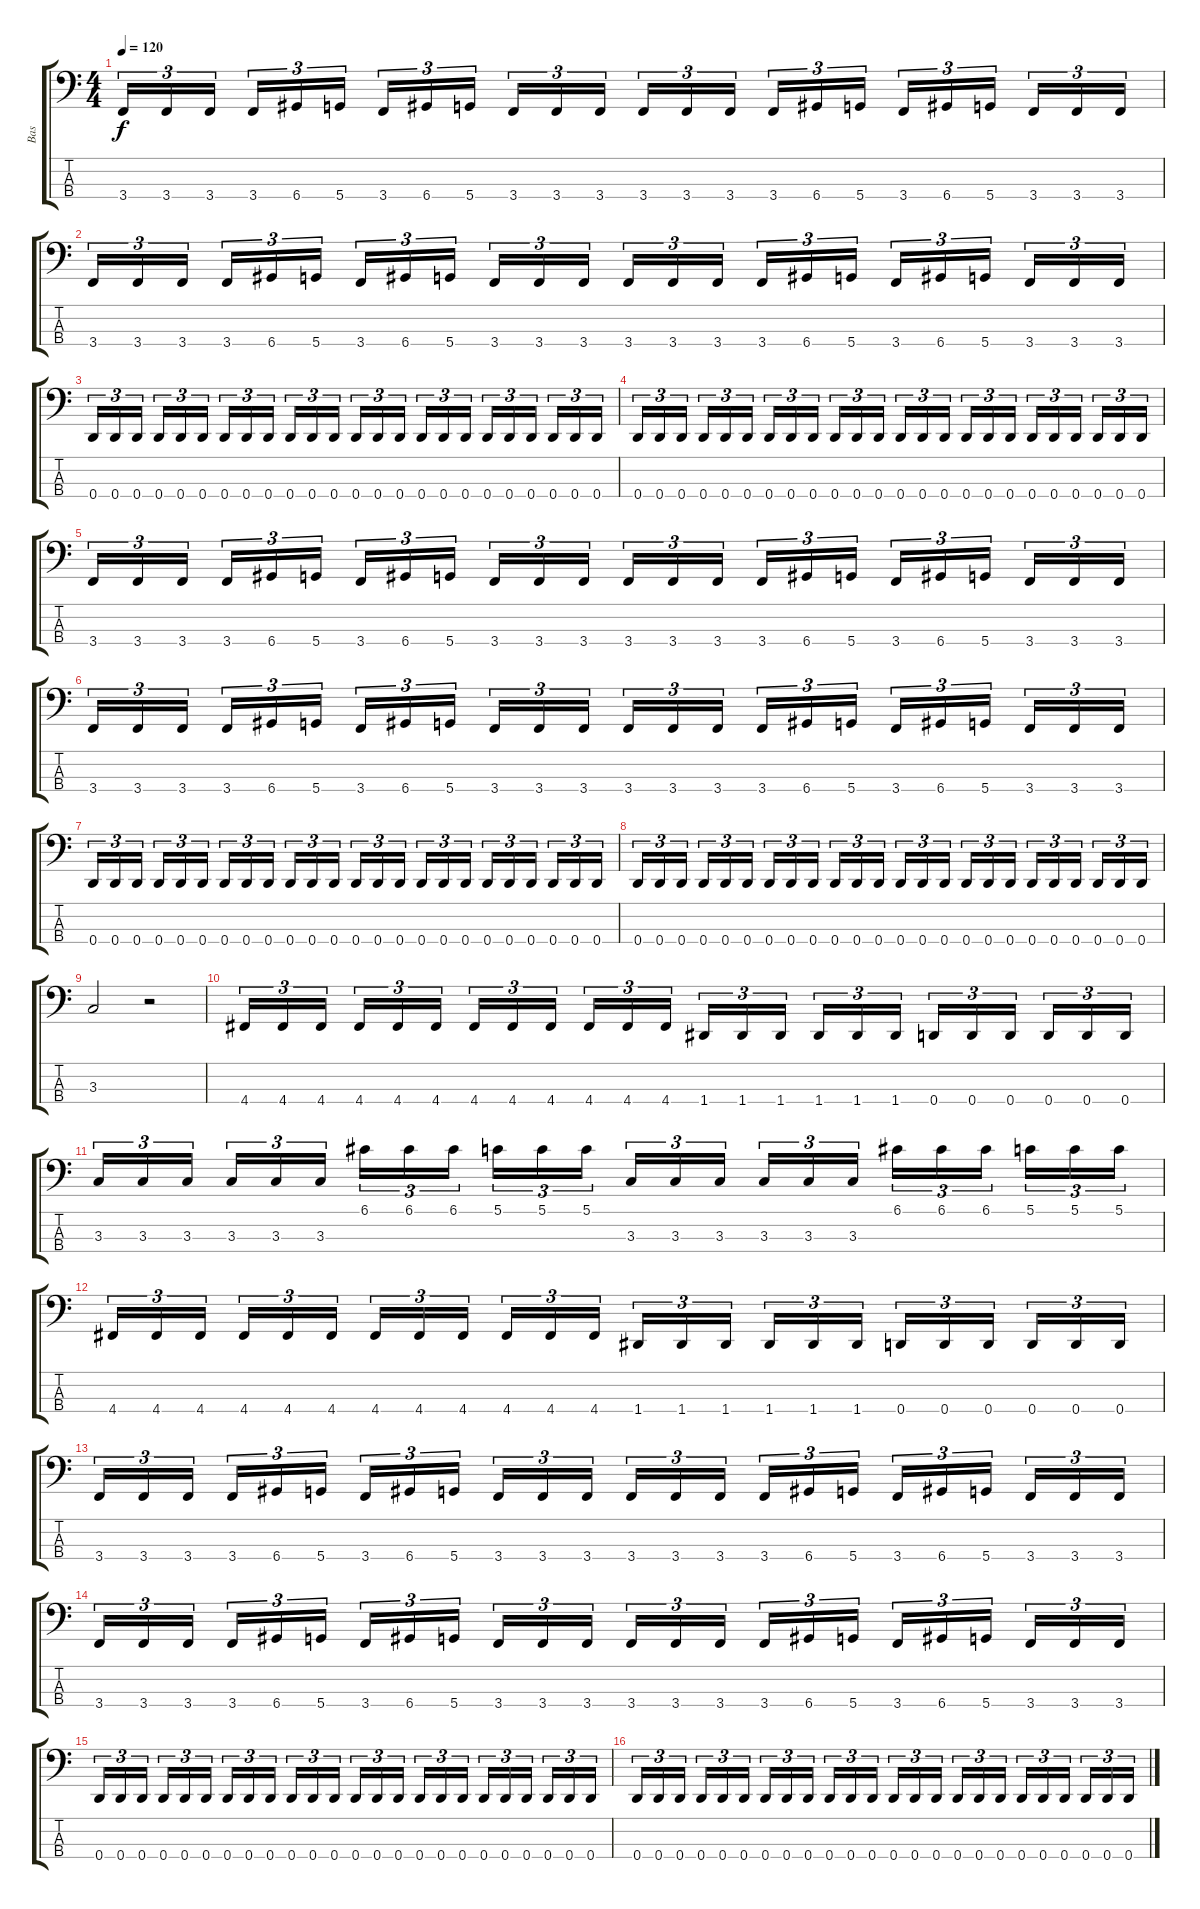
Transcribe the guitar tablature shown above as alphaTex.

\track ("Bas" "Bas") {instrument electricbasspick}
\staff {score tabs}
\tuning (G2 D2 A1 D1) {hide}
\ts (4 4)
\tempo 120
\clef f4
\ks c
3.4.16{tu (3 2) dy f} 3.4.16{tu (3 2)} 3.4.16{tu (3 2)} 3.4.16{tu (3 2)} 6.4.16{tu (3 2)} 5.4.16{tu (3 2)} 3.4.16{tu (3 2)} 6.4.16{tu (3 2)} 5.4.16{tu (3 2)} 3.4.16{tu (3 2)} 3.4.16{tu (3 2)} 3.4.16{tu (3 2)} 3.4.16{tu (3 2)} 3.4.16{tu (3 2)} 3.4.16{tu (3 2)} 3.4.16{tu (3 2)} 6.4.16{tu (3 2)} 5.4.16{tu (3 2)} 3.4.16{tu (3 2)} 6.4.16{tu (3 2)} 5.4.16{tu (3 2)} 3.4.16{tu (3 2)} 3.4.16{tu (3 2)} 3.4.16{tu (3 2)} |
3.4.16{tu (3 2)} 3.4.16{tu (3 2)} 3.4.16{tu (3 2)} 3.4.16{tu (3 2)} 6.4.16{tu (3 2)} 5.4.16{tu (3 2)} 3.4.16{tu (3 2)} 6.4.16{tu (3 2)} 5.4.16{tu (3 2)} 3.4.16{tu (3 2)} 3.4.16{tu (3 2)} 3.4.16{tu (3 2)} 3.4.16{tu (3 2)} 3.4.16{tu (3 2)} 3.4.16{tu (3 2)} 3.4.16{tu (3 2)} 6.4.16{tu (3 2)} 5.4.16{tu (3 2)} 3.4.16{tu (3 2)} 6.4.16{tu (3 2)} 5.4.16{tu (3 2)} 3.4.16{tu (3 2)} 3.4.16{tu (3 2)} 3.4.16{tu (3 2)} |
0.4.16{tu (3 2)} 0.4.16{tu (3 2)} 0.4.16{tu (3 2)} 0.4.16{tu (3 2)} 0.4.16{tu (3 2)} 0.4.16{tu (3 2)} 0.4.16{tu (3 2)} 0.4.16{tu (3 2)} 0.4.16{tu (3 2)} 0.4.16{tu (3 2)} 0.4.16{tu (3 2)} 0.4.16{tu (3 2)} 0.4.16{tu (3 2)} 0.4.16{tu (3 2)} 0.4.16{tu (3 2)} 0.4.16{tu (3 2)} 0.4.16{tu (3 2)} 0.4.16{tu (3 2)} 0.4.16{tu (3 2)} 0.4.16{tu (3 2)} 0.4.16{tu (3 2)} 0.4.16{tu (3 2)} 0.4.16{tu (3 2)} 0.4.16{tu (3 2)} |
0.4.16{tu (3 2)} 0.4.16{tu (3 2)} 0.4.16{tu (3 2)} 0.4.16{tu (3 2)} 0.4.16{tu (3 2)} 0.4.16{tu (3 2)} 0.4.16{tu (3 2)} 0.4.16{tu (3 2)} 0.4.16{tu (3 2)} 0.4.16{tu (3 2)} 0.4.16{tu (3 2)} 0.4.16{tu (3 2)} 0.4.16{tu (3 2)} 0.4.16{tu (3 2)} 0.4.16{tu (3 2)} 0.4.16{tu (3 2)} 0.4.16{tu (3 2)} 0.4.16{tu (3 2)} 0.4.16{tu (3 2)} 0.4.16{tu (3 2)} 0.4.16{tu (3 2)} 0.4.16{tu (3 2)} 0.4.16{tu (3 2)} 0.4.16{tu (3 2)} |
3.4.16{tu (3 2)} 3.4.16{tu (3 2)} 3.4.16{tu (3 2)} 3.4.16{tu (3 2)} 6.4.16{tu (3 2)} 5.4.16{tu (3 2)} 3.4.16{tu (3 2)} 6.4.16{tu (3 2)} 5.4.16{tu (3 2)} 3.4.16{tu (3 2)} 3.4.16{tu (3 2)} 3.4.16{tu (3 2)} 3.4.16{tu (3 2)} 3.4.16{tu (3 2)} 3.4.16{tu (3 2)} 3.4.16{tu (3 2)} 6.4.16{tu (3 2)} 5.4.16{tu (3 2)} 3.4.16{tu (3 2)} 6.4.16{tu (3 2)} 5.4.16{tu (3 2)} 3.4.16{tu (3 2)} 3.4.16{tu (3 2)} 3.4.16{tu (3 2)} |
3.4.16{tu (3 2)} 3.4.16{tu (3 2)} 3.4.16{tu (3 2)} 3.4.16{tu (3 2)} 6.4.16{tu (3 2)} 5.4.16{tu (3 2)} 3.4.16{tu (3 2)} 6.4.16{tu (3 2)} 5.4.16{tu (3 2)} 3.4.16{tu (3 2)} 3.4.16{tu (3 2)} 3.4.16{tu (3 2)} 3.4.16{tu (3 2)} 3.4.16{tu (3 2)} 3.4.16{tu (3 2)} 3.4.16{tu (3 2)} 6.4.16{tu (3 2)} 5.4.16{tu (3 2)} 3.4.16{tu (3 2)} 6.4.16{tu (3 2)} 5.4.16{tu (3 2)} 3.4.16{tu (3 2)} 3.4.16{tu (3 2)} 3.4.16{tu (3 2)} |
0.4.16{tu (3 2)} 0.4.16{tu (3 2)} 0.4.16{tu (3 2)} 0.4.16{tu (3 2)} 0.4.16{tu (3 2)} 0.4.16{tu (3 2)} 0.4.16{tu (3 2)} 0.4.16{tu (3 2)} 0.4.16{tu (3 2)} 0.4.16{tu (3 2)} 0.4.16{tu (3 2)} 0.4.16{tu (3 2)} 0.4.16{tu (3 2)} 0.4.16{tu (3 2)} 0.4.16{tu (3 2)} 0.4.16{tu (3 2)} 0.4.16{tu (3 2)} 0.4.16{tu (3 2)} 0.4.16{tu (3 2)} 0.4.16{tu (3 2)} 0.4.16{tu (3 2)} 0.4.16{tu (3 2)} 0.4.16{tu (3 2)} 0.4.16{tu (3 2)} |
0.4.16{tu (3 2)} 0.4.16{tu (3 2)} 0.4.16{tu (3 2)} 0.4.16{tu (3 2)} 0.4.16{tu (3 2)} 0.4.16{tu (3 2)} 0.4.16{tu (3 2)} 0.4.16{tu (3 2)} 0.4.16{tu (3 2)} 0.4.16{tu (3 2)} 0.4.16{tu (3 2)} 0.4.16{tu (3 2)} 0.4.16{tu (3 2)} 0.4.16{tu (3 2)} 0.4.16{tu (3 2)} 0.4.16{tu (3 2)} 0.4.16{tu (3 2)} 0.4.16{tu (3 2)} 0.4.16{tu (3 2)} 0.4.16{tu (3 2)} 0.4.16{tu (3 2)} 0.4.16{tu (3 2)} 0.4.16{tu (3 2)} 0.4.16{tu (3 2)} |
3.3.2 r.2 |
4.4.16{tu (3 2)} 4.4.16{tu (3 2)} 4.4.16{tu (3 2)} 4.4.16{tu (3 2)} 4.4.16{tu (3 2)} 4.4.16{tu (3 2)} 4.4.16{tu (3 2)} 4.4.16{tu (3 2)} 4.4.16{tu (3 2)} 4.4.16{tu (3 2)} 4.4.16{tu (3 2)} 4.4.16{tu (3 2)} 1.4.16{tu (3 2)} 1.4.16{tu (3 2)} 1.4.16{tu (3 2)} 1.4.16{tu (3 2)} 1.4.16{tu (3 2)} 1.4.16{tu (3 2)} 0.4.16{tu (3 2)} 0.4.16{tu (3 2)} 0.4.16{tu (3 2)} 0.4.16{tu (3 2)} 0.4.16{tu (3 2)} 0.4.16{tu (3 2)} |
3.3.16{tu (3 2)} 3.3.16{tu (3 2)} 3.3.16{tu (3 2)} 3.3.16{tu (3 2)} 3.3.16{tu (3 2)} 3.3.16{tu (3 2)} 6.1.16{tu (3 2)} 6.1.16{tu (3 2)} 6.1.16{tu (3 2)} 5.1.16{tu (3 2)} 5.1.16{tu (3 2)} 5.1.16{tu (3 2)} 3.3.16{tu (3 2)} 3.3.16{tu (3 2)} 3.3.16{tu (3 2)} 3.3.16{tu (3 2)} 3.3.16{tu (3 2)} 3.3.16{tu (3 2)} 6.1.16{tu (3 2)} 6.1.16{tu (3 2)} 6.1.16{tu (3 2)} 5.1.16{tu (3 2)} 5.1.16{tu (3 2)} 5.1.16{tu (3 2)} |
4.4.16{tu (3 2)} 4.4.16{tu (3 2)} 4.4.16{tu (3 2)} 4.4.16{tu (3 2)} 4.4.16{tu (3 2)} 4.4.16{tu (3 2)} 4.4.16{tu (3 2)} 4.4.16{tu (3 2)} 4.4.16{tu (3 2)} 4.4.16{tu (3 2)} 4.4.16{tu (3 2)} 4.4.16{tu (3 2)} 1.4.16{tu (3 2)} 1.4.16{tu (3 2)} 1.4.16{tu (3 2)} 1.4.16{tu (3 2)} 1.4.16{tu (3 2)} 1.4.16{tu (3 2)} 0.4.16{tu (3 2)} 0.4.16{tu (3 2)} 0.4.16{tu (3 2)} 0.4.16{tu (3 2)} 0.4.16{tu (3 2)} 0.4.16{tu (3 2)} |
3.4.16{tu (3 2)} 3.4.16{tu (3 2)} 3.4.16{tu (3 2)} 3.4.16{tu (3 2)} 6.4.16{tu (3 2)} 5.4.16{tu (3 2)} 3.4.16{tu (3 2)} 6.4.16{tu (3 2)} 5.4.16{tu (3 2)} 3.4.16{tu (3 2)} 3.4.16{tu (3 2)} 3.4.16{tu (3 2)} 3.4.16{tu (3 2)} 3.4.16{tu (3 2)} 3.4.16{tu (3 2)} 3.4.16{tu (3 2)} 6.4.16{tu (3 2)} 5.4.16{tu (3 2)} 3.4.16{tu (3 2)} 6.4.16{tu (3 2)} 5.4.16{tu (3 2)} 3.4.16{tu (3 2)} 3.4.16{tu (3 2)} 3.4.16{tu (3 2)} |
3.4.16{tu (3 2)} 3.4.16{tu (3 2)} 3.4.16{tu (3 2)} 3.4.16{tu (3 2)} 6.4.16{tu (3 2)} 5.4.16{tu (3 2)} 3.4.16{tu (3 2)} 6.4.16{tu (3 2)} 5.4.16{tu (3 2)} 3.4.16{tu (3 2)} 3.4.16{tu (3 2)} 3.4.16{tu (3 2)} 3.4.16{tu (3 2)} 3.4.16{tu (3 2)} 3.4.16{tu (3 2)} 3.4.16{tu (3 2)} 6.4.16{tu (3 2)} 5.4.16{tu (3 2)} 3.4.16{tu (3 2)} 6.4.16{tu (3 2)} 5.4.16{tu (3 2)} 3.4.16{tu (3 2)} 3.4.16{tu (3 2)} 3.4.16{tu (3 2)} |
0.4.16{tu (3 2)} 0.4.16{tu (3 2)} 0.4.16{tu (3 2)} 0.4.16{tu (3 2)} 0.4.16{tu (3 2)} 0.4.16{tu (3 2)} 0.4.16{tu (3 2)} 0.4.16{tu (3 2)} 0.4.16{tu (3 2)} 0.4.16{tu (3 2)} 0.4.16{tu (3 2)} 0.4.16{tu (3 2)} 0.4.16{tu (3 2)} 0.4.16{tu (3 2)} 0.4.16{tu (3 2)} 0.4.16{tu (3 2)} 0.4.16{tu (3 2)} 0.4.16{tu (3 2)} 0.4.16{tu (3 2)} 0.4.16{tu (3 2)} 0.4.16{tu (3 2)} 0.4.16{tu (3 2)} 0.4.16{tu (3 2)} 0.4.16{tu (3 2)} |
0.4.16{tu (3 2)} 0.4.16{tu (3 2)} 0.4.16{tu (3 2)} 0.4.16{tu (3 2)} 0.4.16{tu (3 2)} 0.4.16{tu (3 2)} 0.4.16{tu (3 2)} 0.4.16{tu (3 2)} 0.4.16{tu (3 2)} 0.4.16{tu (3 2)} 0.4.16{tu (3 2)} 0.4.16{tu (3 2)} 0.4.16{tu (3 2)} 0.4.16{tu (3 2)} 0.4.16{tu (3 2)} 0.4.16{tu (3 2)} 0.4.16{tu (3 2)} 0.4.16{tu (3 2)} 0.4.16{tu (3 2)} 0.4.16{tu (3 2)} 0.4.16{tu (3 2)} 0.4.16{tu (3 2)} 0.4.16{tu (3 2)} 0.4.16{tu (3 2)}
